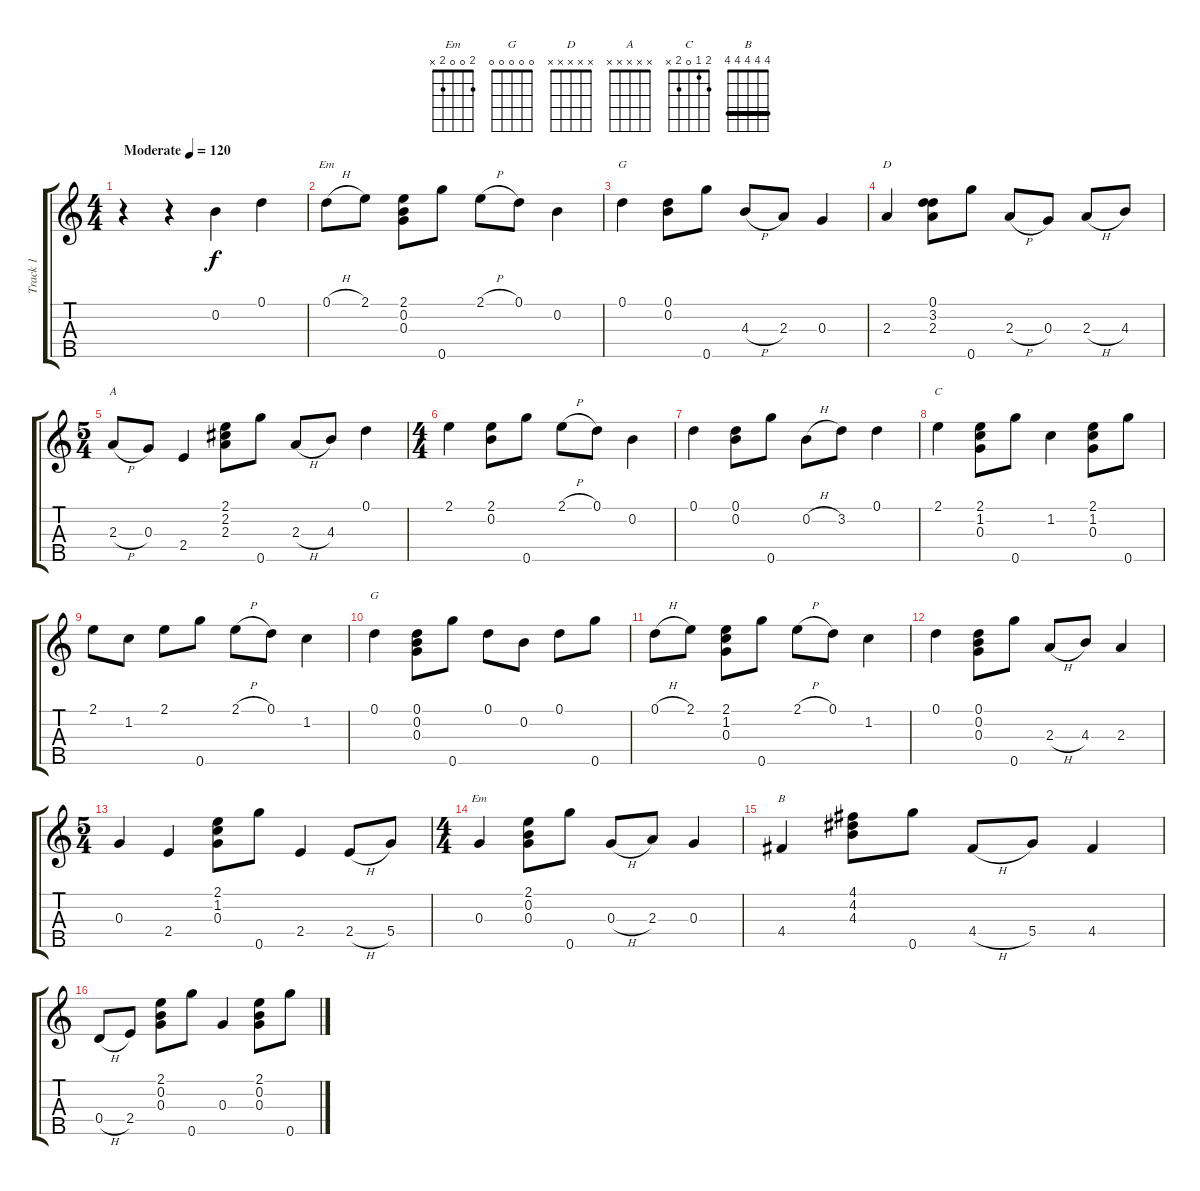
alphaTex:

\track ("Track 1" "Track 1") {instrument acousticguitarsteel}
\staff {score tabs}
\tuning (D4 B3 G3 D3 G4) {hide}
\chord ("Em" x x x x x)
\chord ("G" x x x x x)
\chord ("D" x x x x x)
\chord ("A" x x x x x)
\chord ("C" 2 1 0 2 x)
\chord ("G" 0 0 0 0 0)
\chord ("Em" 2 0 0 2 x)
\chord ("B" 4 4 4 4 4) {barre 4}
\ts (4 4)
\tempo (120 "Moderate")
\clef g2
\ks c
r.4{dy f instrument acousticguitarsteel} r.4 0.2.4 0.1.4 |
0.1{h}.8{ch "Em"} 2.1.8 (2.1 0.2 0.3).8 0.5.8 2.1{h}.8 0.1.8 0.2.4 |
0.1.4{ch "G"} (0.1 0.2).8 0.5.8 4.3{h}.8 2.3.8 0.3.4 |
2.3.4{ch "D"} (0.1 3.2 2.3).8 0.5.8 2.3{h}.8 0.3.8 2.3{h}.8 4.3.8 |
\ts (5 4)
2.3{h}.8{ch "A"} 0.3.8 2.4.4 (2.1 2.2 2.3).8 0.5.8 2.3{h}.8 4.3.8 0.1.4 |
\ts (4 4)
2.1.4 (2.1 0.2).8 0.5.8 2.1{h}.8 0.1.8 0.2.4 |
0.1.4 (0.1 0.2).8 0.5.8 0.2{h}.8 3.2.8 0.1.4 |
2.1.4{ch "C"} (2.1 1.2 0.3).8 0.5.8 1.2.4 (2.1 1.2 0.3).8 0.5.8 |
2.1.8 1.2.8 2.1.8 0.5.8 2.1{h}.8 0.1.8 1.2.4 |
0.1.4{ch "G"} (0.1 0.2 0.3).8 0.5.8 0.1.8 0.2.8 0.1.8 0.5.8 |
0.1{h}.8 2.1.8 (2.1 1.2 0.3).8 0.5.8 2.1{h}.8 0.1.8 1.2.4 |
0.1.4 (0.1 0.2 0.3).8 0.5.8 2.3{h}.8 4.3.8 2.3.4 |
\ts (5 4)
0.3.4 2.4.4 (2.1 1.2 0.3).8 0.5.8 2.4.4 2.4{h}.8 5.4.8 |
\ts (4 4)
0.3.4{ch "Em"} (2.1 0.2 0.3).8 0.5.8 0.3{h}.8 2.3.8 0.3.4 |
4.4.4{ch "B"} (4.1 4.2 4.3).8 0.5.8 4.4{h}.8 5.4.8 4.4.4 |
0.4{h}.8 2.4.8 (2.1 0.2 0.3).8 0.5.8 0.3.4 (2.1 0.2 0.3).8 0.5.8
